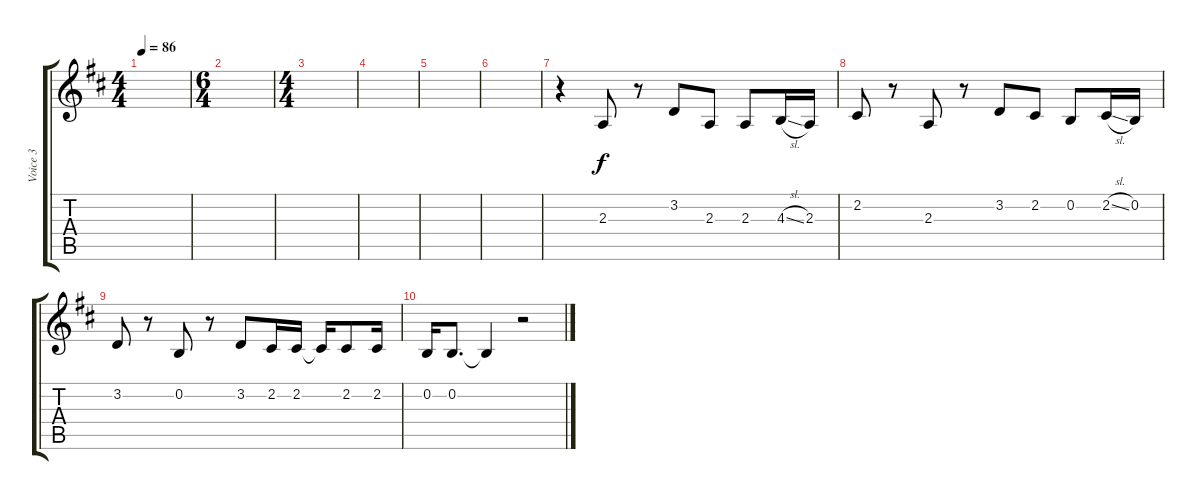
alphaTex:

\track ("Voice 3" "Voice 3") {instrument choiraahs}
\staff {score tabs}
\tuning (E4 B3 G3 D3 A2 E2) {hide}
\ts (4 4)
\tempo 86
\clef g2
\ks d
|
\ts (6 4)
|
\ts (4 4)
|
|
|
|
r.4 2.3.8 r.8 3.2.8 2.3.8 2.3.8 4.3{sl}.16 2.3.16 |
2.2.8 r.8 2.3.8 r.8 3.2.8 2.2.8 0.2.8 2.2{sl}.16 0.2.16 |
3.2.8 r.8 0.2.8 r.8 3.2.8 2.2.16 2.2.16 2.2{t}.16 2.2.8 2.2.16 |
0.2.16 0.2.8{d} 0.2{t}.4 r.2
